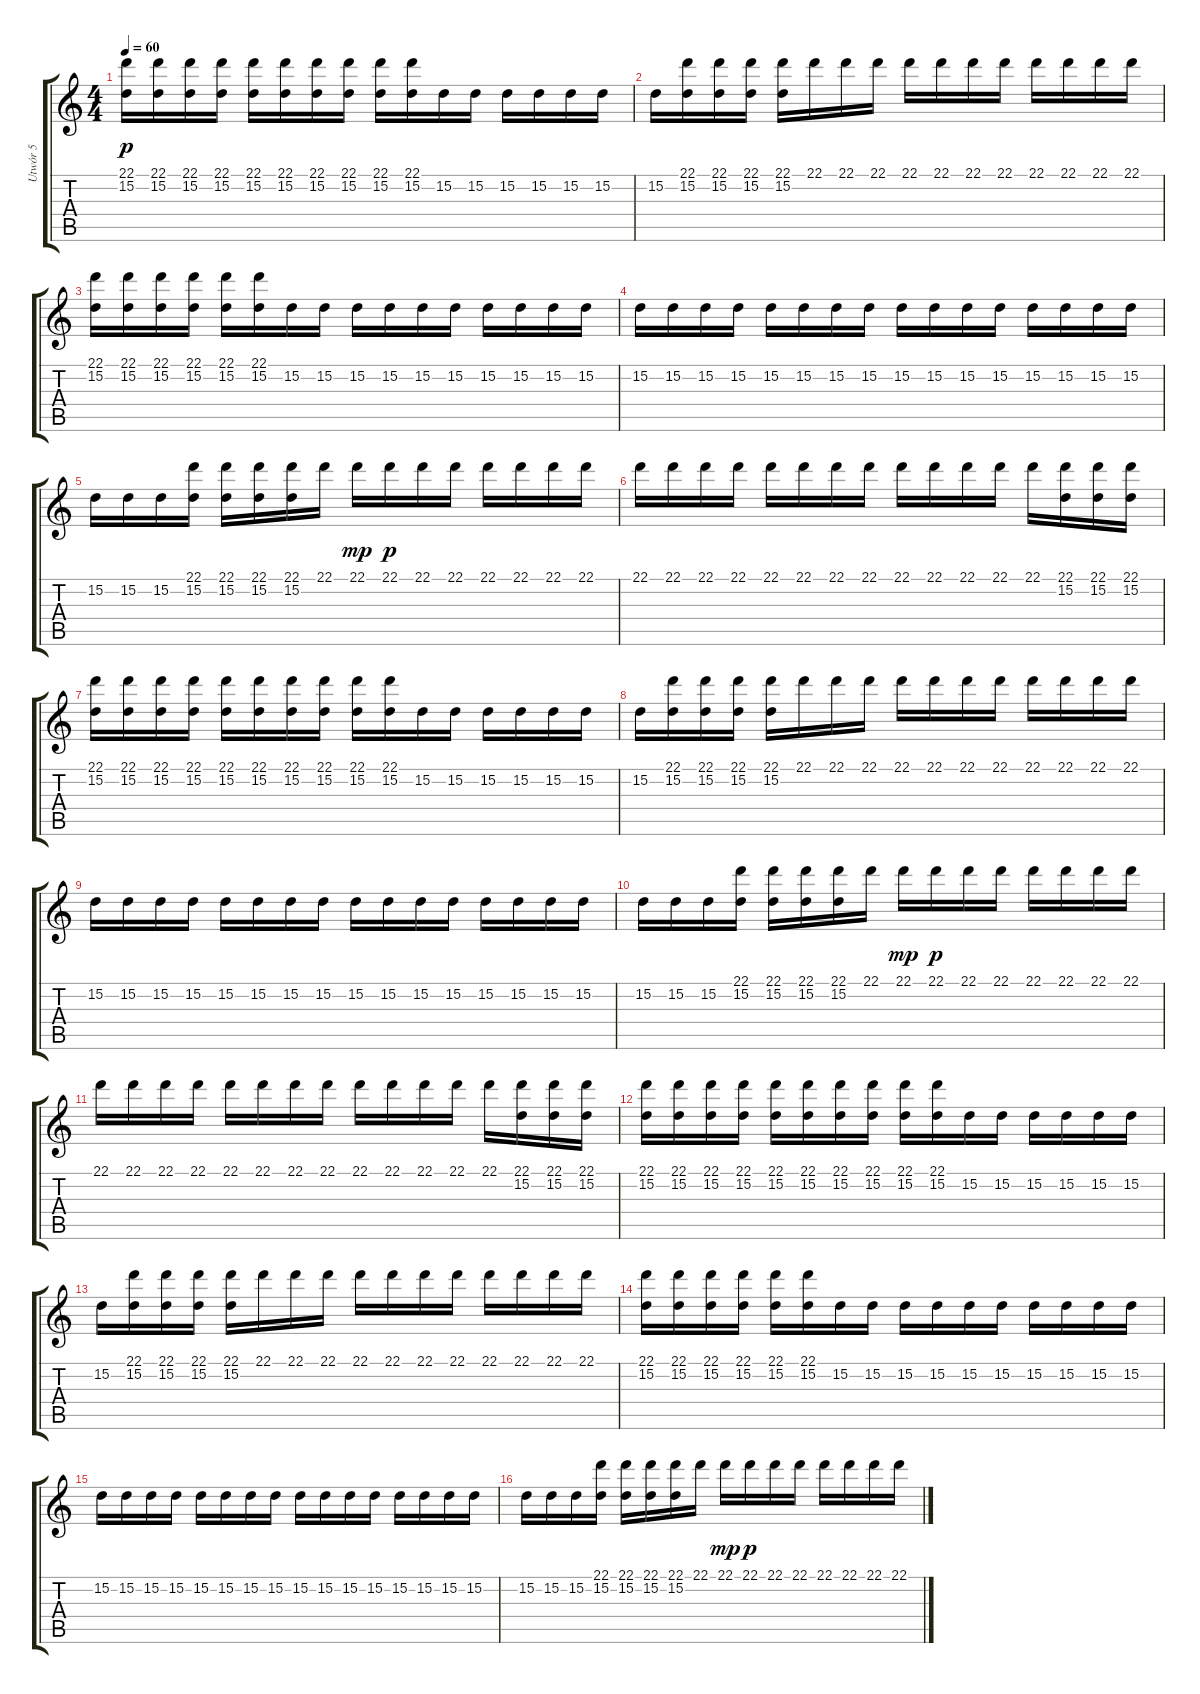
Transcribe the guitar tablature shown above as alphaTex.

\track ("Utwór 5" "Utwór 5") {instrument dulcimer}
\staff {score tabs}
\tuning (E4 B3 G3 D3 A2 E2) {hide}
\ts (4 4)
\tempo 60
\clef g2
\ks c
(22.1 15.2).16{dy p} (22.1 15.2).16 (22.1 15.2).16 (22.1 15.2).16 (22.1 15.2).16 (22.1 15.2).16 (22.1 15.2).16 (22.1 15.2).16 (22.1 15.2).16 (22.1 15.2).16 15.2.16 15.2.16 15.2.16 15.2.16 15.2.16 15.2.16 |
15.2.16 (22.1 15.2).16 (22.1 15.2).16 (22.1 15.2).16 (22.1 15.2).16 22.1.16 22.1.16 22.1.16 22.1.16 22.1.16 22.1.16 22.1.16 22.1.16 22.1.16 22.1.16 22.1.16 |
(22.1 15.2).16 (22.1 15.2).16 (22.1 15.2).16 (22.1 15.2).16 (22.1 15.2).16 (22.1 15.2).16 15.2.16 15.2.16 15.2.16 15.2.16 15.2.16 15.2.16 15.2.16 15.2.16 15.2.16 15.2.16 |
15.2.16 15.2.16 15.2.16 15.2.16 15.2.16 15.2.16 15.2.16 15.2.16 15.2.16 15.2.16 15.2.16 15.2.16 15.2.16 15.2.16 15.2.16 15.2.16 |
15.2.16 15.2.16 15.2.16 (22.1 15.2).16 (22.1 15.2).16 (22.1 15.2).16 (22.1 15.2).16 22.1.16 22.1.16{dy mp} 22.1.16{dy p} 22.1.16 22.1.16 22.1.16 22.1.16 22.1.16 22.1.16 |
22.1.16 22.1.16 22.1.16 22.1.16 22.1.16 22.1.16 22.1.16 22.1.16 22.1.16 22.1.16 22.1.16 22.1.16 22.1.16 (22.1 15.2).16 (22.1 15.2).16 (22.1 15.2).16 |
(22.1 15.2).16 (22.1 15.2).16 (22.1 15.2).16 (22.1 15.2).16 (22.1 15.2).16 (22.1 15.2).16 (22.1 15.2).16 (22.1 15.2).16 (22.1 15.2).16 (22.1 15.2).16 15.2.16 15.2.16 15.2.16 15.2.16 15.2.16 15.2.16 |
15.2.16 (22.1 15.2).16 (22.1 15.2).16 (22.1 15.2).16 (22.1 15.2).16 22.1.16 22.1.16 22.1.16 22.1.16 22.1.16 22.1.16 22.1.16 22.1.16 22.1.16 22.1.16 22.1.16 |
15.2.16 15.2.16 15.2.16 15.2.16 15.2.16 15.2.16 15.2.16 15.2.16 15.2.16 15.2.16 15.2.16 15.2.16 15.2.16 15.2.16 15.2.16 15.2.16 |
15.2.16 15.2.16 15.2.16 (22.1 15.2).16 (22.1 15.2).16 (22.1 15.2).16 (22.1 15.2).16 22.1.16 22.1.16{dy mp} 22.1.16{dy p} 22.1.16 22.1.16 22.1.16 22.1.16 22.1.16 22.1.16 |
22.1.16 22.1.16 22.1.16 22.1.16 22.1.16 22.1.16 22.1.16 22.1.16 22.1.16 22.1.16 22.1.16 22.1.16 22.1.16 (22.1 15.2).16 (22.1 15.2).16 (22.1 15.2).16 |
(22.1 15.2).16 (22.1 15.2).16 (22.1 15.2).16 (22.1 15.2).16 (22.1 15.2).16 (22.1 15.2).16 (22.1 15.2).16 (22.1 15.2).16 (22.1 15.2).16 (22.1 15.2).16 15.2.16 15.2.16 15.2.16 15.2.16 15.2.16 15.2.16 |
15.2.16 (22.1 15.2).16 (22.1 15.2).16 (22.1 15.2).16 (22.1 15.2).16 22.1.16 22.1.16 22.1.16 22.1.16 22.1.16 22.1.16 22.1.16 22.1.16 22.1.16 22.1.16 22.1.16 |
(22.1 15.2).16 (22.1 15.2).16 (22.1 15.2).16 (22.1 15.2).16 (22.1 15.2).16 (22.1 15.2).16 15.2.16 15.2.16 15.2.16 15.2.16 15.2.16 15.2.16 15.2.16 15.2.16 15.2.16 15.2.16 |
15.2.16 15.2.16 15.2.16 15.2.16 15.2.16 15.2.16 15.2.16 15.2.16 15.2.16 15.2.16 15.2.16 15.2.16 15.2.16 15.2.16 15.2.16 15.2.16 |
15.2.16 15.2.16 15.2.16 (22.1 15.2).16 (22.1 15.2).16 (22.1 15.2).16 (22.1 15.2).16 22.1.16 22.1.16{dy mp} 22.1.16{dy p} 22.1.16 22.1.16 22.1.16 22.1.16 22.1.16 22.1.16
